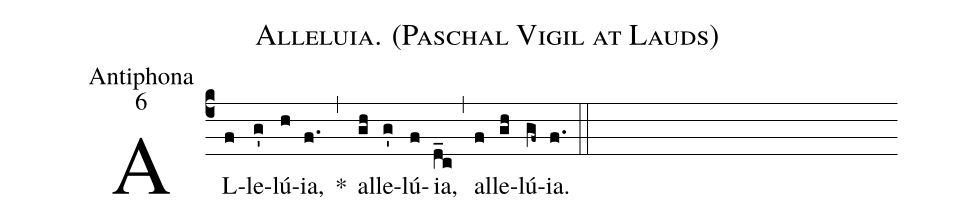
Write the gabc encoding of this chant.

name:Alleluia. (Paschal Vigil at Lauds);
office-part:Antiphona;
mode:6;
%%
(c4) AL(f)le(g')lú(h){ia},(f.) *(,) al(gh)le(g')lú(f){ia},(d_c) (,) al(f)le(gh)lú(gf~){ia}.(f.) (::)
